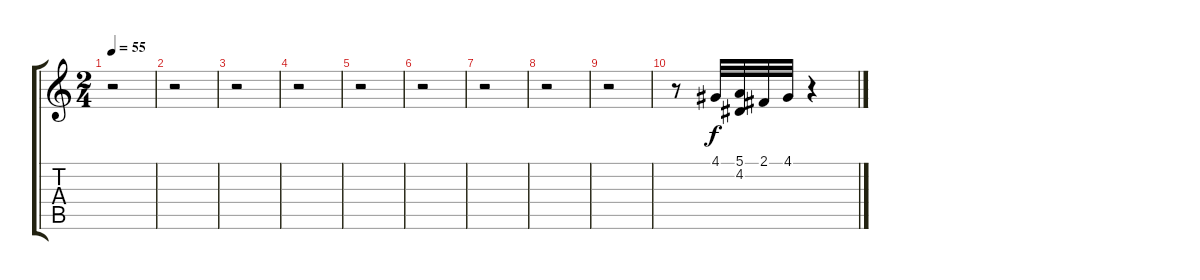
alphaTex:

\track "" {instrument fx4atmosphere}
\staff {score tabs}
\tuning (E4 B3 G3 D3 A2 E2) {hide}
\ts (2 4)
\tempo 55
\clef g2
\ks c
r.2{dy ff} |
r.2 |
r.2 |
r.2 |
r.2 |
r.2 |
r.2 |
r.2 |
r.2 |
r.8 4.1.32{dy f} (5.1 4.2).32 2.1.32 4.1.32 r.4
